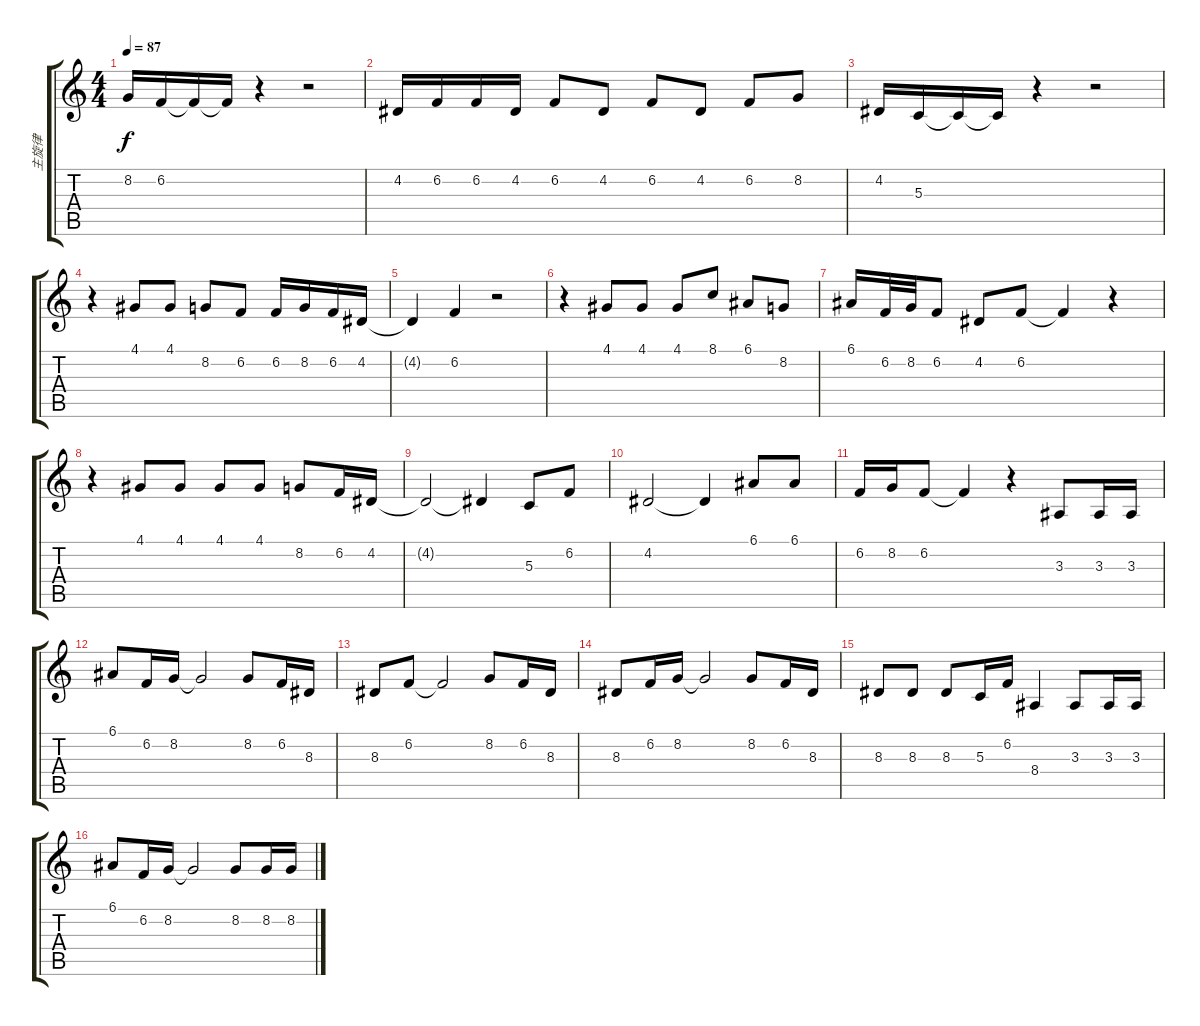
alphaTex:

\track ("主旋律" "主旋律") {instrument sopranosax}
\staff {score tabs}
\tuning (E4 B3 G3 D3 A2 E2) {hide}
\ts (4 4)
\tempo 87
\clef g2
\ks c
8.2.16{dy f} 6.2.16 6.2{t}.16 6.2{t}.16 r.4 r.2 |
4.2.16 6.2.16 6.2.16 4.2.16 6.2.8 4.2.8 6.2.8 4.2.8 6.2.8 8.2.8 |
4.2.16 5.3.16 5.3{t}.16 5.3{t}.16 r.4 r.2 |
r.4 4.1.8 4.1.8 8.2.8 6.2.8 6.2.16 8.2.16 6.2.16 4.2.16 |
4.2{t}.4 6.2.4 r.2 |
r.4 4.1.8 4.1.8 4.1.8 8.1.8 6.1.8 8.2.8 |
6.1.16 6.2.32 8.2.32 6.2.8 4.2.8 6.2.8 6.2{t}.4 r.4 |
r.4 4.1.8 4.1.8 4.1.8 4.1.8 8.2.8 6.2.16 4.2.16 |
4.2{t}.2 4.2{t}.4 5.3.8 6.2.8 |
4.2.2 4.2{t}.4 6.1.8 6.1.8 |
6.2.16 8.2.16 6.2.8 6.2{t}.4 r.4 3.3.8 3.3.16 3.3.16 |
6.1.8 6.2.16 8.2.16 8.2{t}.2 8.2.8 6.2.16 8.3.16 |
8.3.8 6.2.8 6.2{t}.2 8.2.8 6.2.16 8.3.16 |
8.3.8 6.2.16 8.2.16 8.2{t}.2 8.2.8 6.2.16 8.3.16 |
8.3.8 8.3.8 8.3.8 5.3.16 6.2.16 8.4.4 3.3.8 3.3.16 3.3.16 |
6.1.8 6.2.16 8.2.16 8.2{t}.2 8.2.8 8.2.16 8.2.16
